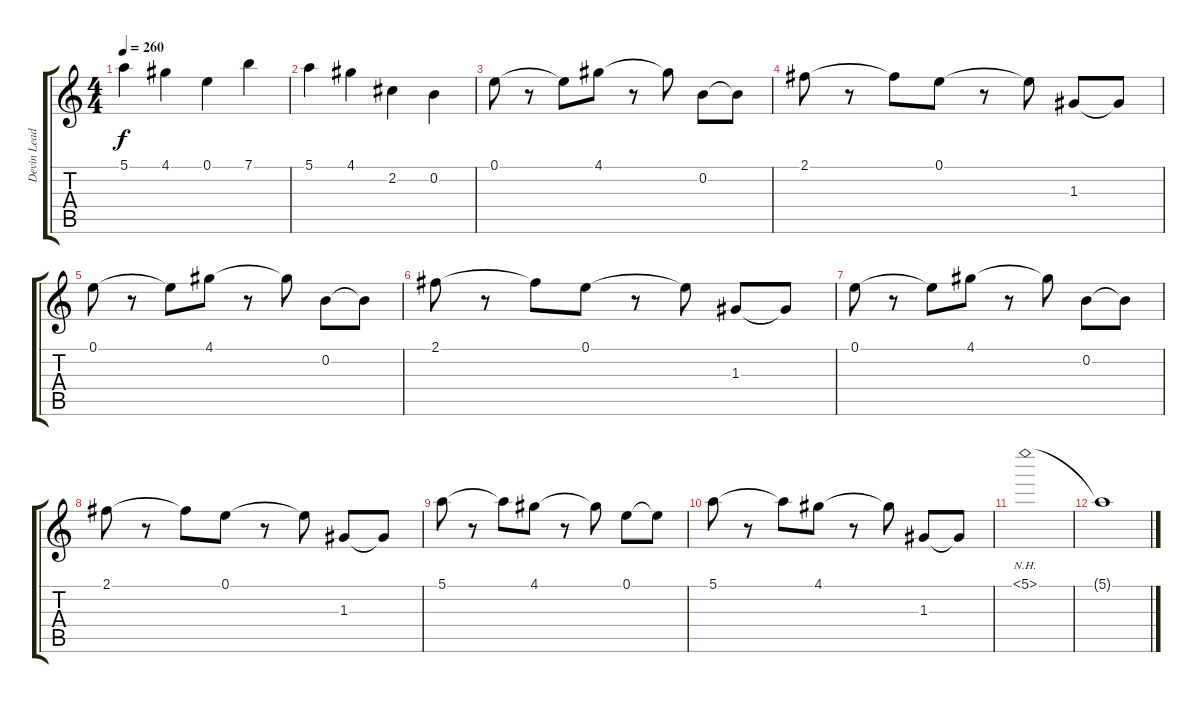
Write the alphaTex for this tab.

\track ("Devin Lead" "Devin Lead") {instrument distortionguitar}
\staff {score tabs}
\tuning (E4 B3 G3 D3 A2 E2) {hide}
\ts (4 4)
\tempo 260
\clef g2
\ks c
5.1.4{dy f} 4.1.4 0.1.4 7.1.4 |
5.1.4 4.1.4 2.2.4 0.2.4 |
0.1.8 r.8 0.1{t}.8 4.1.8 r.8 4.1{t}.8 0.2.8 0.2{t}.8 |
2.1.8 r.8 2.1{t}.8 0.1.8 r.8 0.1{t}.8 1.3.8 1.3{t}.8 |
0.1.8 r.8 0.1{t}.8 4.1.8 r.8 4.1{t}.8 0.2.8 0.2{t}.8 |
2.1.8 r.8 2.1{t}.8 0.1.8 r.8 0.1{t}.8 1.3.8 1.3{t}.8 |
0.1.8 r.8 0.1{t}.8 4.1.8 r.8 4.1{t}.8 0.2.8 0.2{t}.8 |
2.1.8 r.8 2.1{t}.8 0.1.8 r.8 0.1{t}.8 1.3.8 1.3{t}.8 |
5.1.8 r.8 5.1{t}.8 4.1.8 r.8 4.1{t}.8 0.1.8 0.1{t}.8 |
5.1.8 r.8 5.1{t}.8 4.1.8 r.8 4.1{t}.8 1.3.8 1.3{t}.8 |
5.1{nh}.1 |
5.1{t}.1
